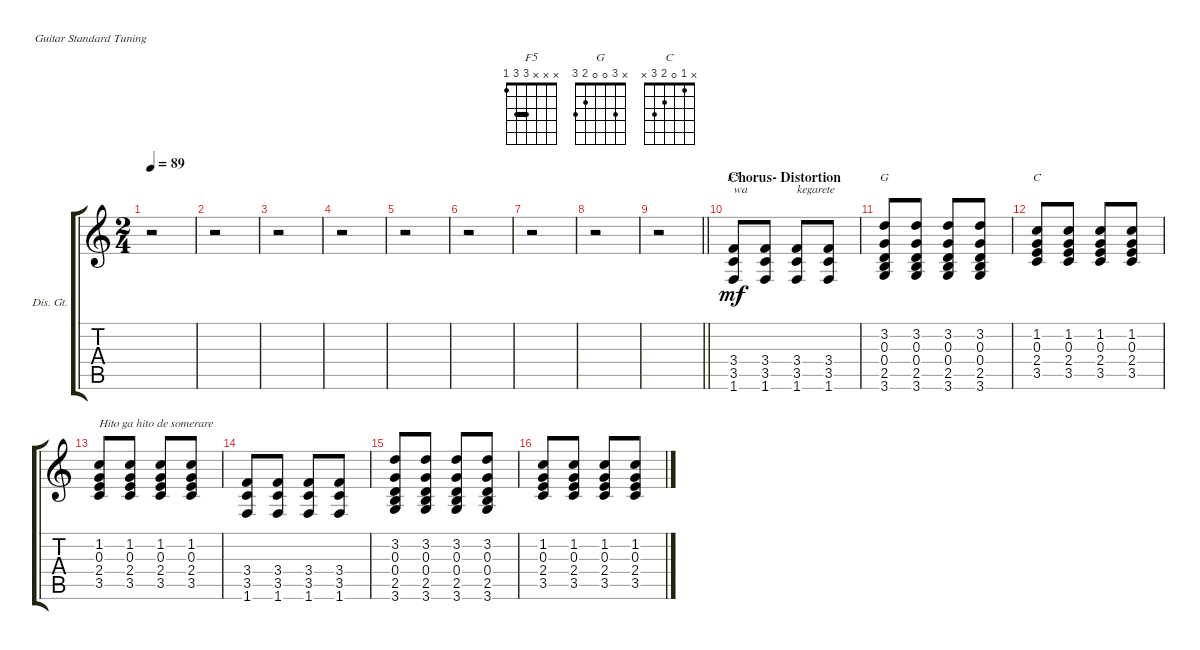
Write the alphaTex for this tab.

\bracketExtendMode groupsimilarinstruments
\firstSystemTrackNameOrientation horizontal
\otherSystemsTrackNameOrientation horizontal
\track ("Nii- Distortion" "Dis. Gt.") {instrument distortionguitar}
\staff {score tabs}
\tuning (E4 B3 G3 D3 A2 E2)
\chord ("F5" x x x 3 3 1) {barre 3}
\chord ("G" x 3 0 0 2 3)
\chord ("C" x 1 0 2 3 x)
\ts (2 4)
\tempo 89
\clef g2
\ks c
r.2{dy mf} |
r.2 |
r.2 |
r.2 |
r.2 |
r.2 |
r.2 |
r.2 |
\barLineRight lightlight
r.2 |
\section ("" "Chorus- Distortion")
(1.6 3.5 3.4).8{ch "F5" txt "wa"} (3.4 3.5 1.6).8 (1.6 3.5 3.4).8{txt "kegarete"} (3.4 3.5 1.6).8 |
(2.5 0.4 0.3 3.2 3.6).8{ch "G"} (3.2 0.3 0.4 2.5 3.6).8 (3.2 0.3 0.4 2.5 3.6).8 (3.2 0.3 0.4 2.5 3.6).8 |
(1.2 0.3 2.4 3.5).8{ch "C"} (1.2 0.3 2.4 3.5).8 (1.2 0.3 2.4 3.5).8 (1.2 0.3 2.4 3.5).8 |
(3.5 2.4 0.3 1.2).8{txt "Hito ga hito de somerare"} (3.5 2.4 0.3 1.2).8 (3.5 2.4 0.3 1.2).8 (3.5 2.4 0.3 1.2).8 |
(1.6 3.5 3.4).8 (3.4 3.5 1.6).8 (1.6 3.5 3.4).8 (3.4 3.5 1.6).8 |
(2.5 0.4 0.3 3.2 3.6).8 (3.2 0.3 0.4 2.5 3.6).8 (3.2 0.3 0.4 2.5 3.6).8 (3.2 0.3 0.4 2.5 3.6).8 |
(1.2 0.3 2.4 3.5).8 (1.2 0.3 2.4 3.5).8 (1.2 0.3 2.4 3.5).8 (1.2 0.3 2.4 3.5).8
